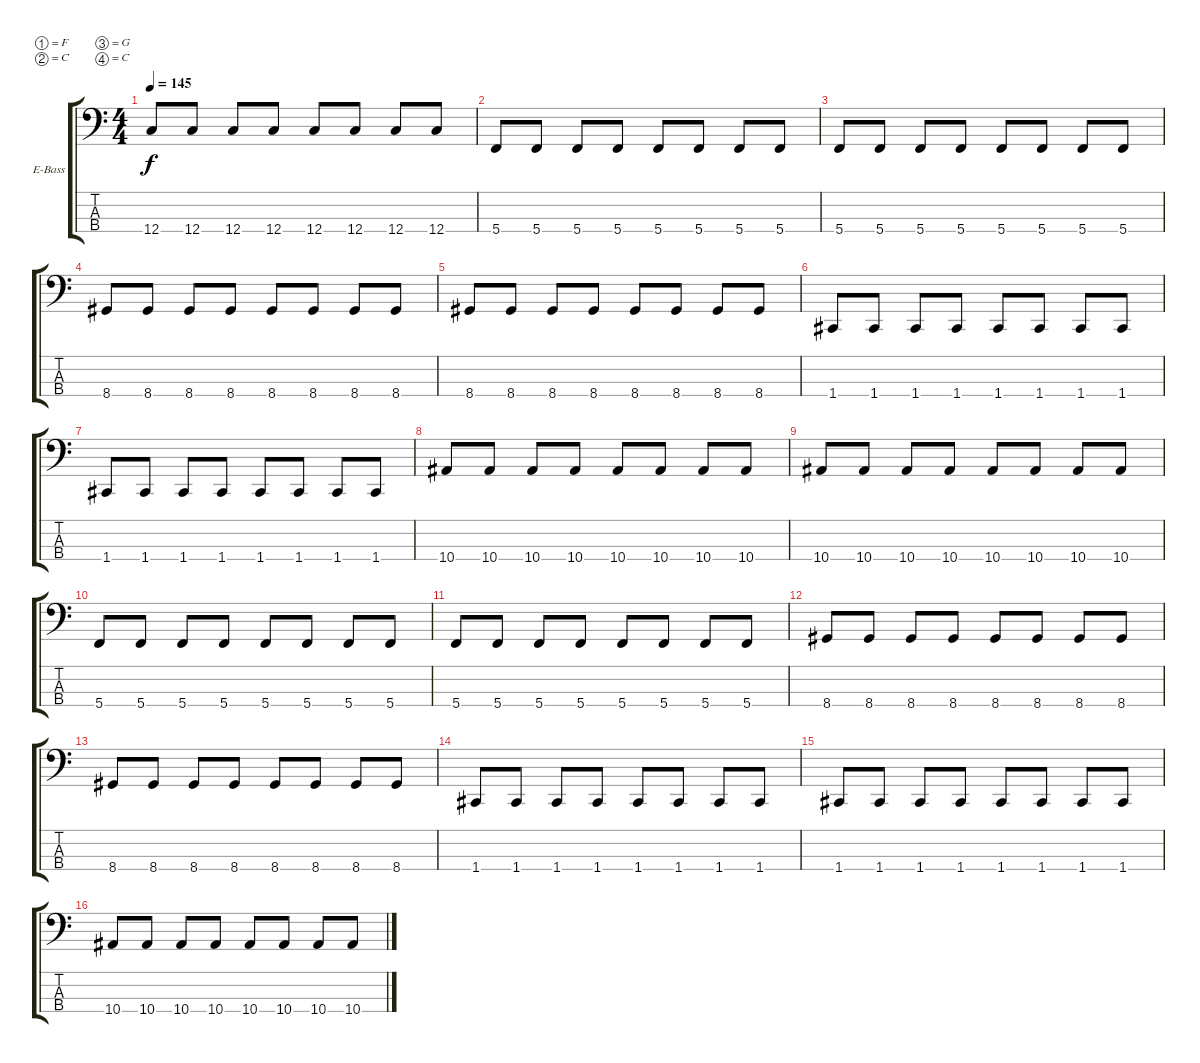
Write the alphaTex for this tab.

\bracketExtendMode groupsimilarinstruments
\firstSystemTrackNameOrientation horizontal
\otherSystemsTrackNameOrientation horizontal
\track ("Bass" "E-Bass") {instrument electricbasspick}
\staff {score tabs}
\tuning (F2 C2 G1 C1)
\ts (4 4)
\tempo 145
\clef f4
\ks c
12.4.8{dy f} 12.4.8 12.4.8 12.4.8 12.4.8 12.4.8 12.4.8 12.4.8 |
\section ("" "")
5.4.8 5.4.8 5.4.8 5.4.8 5.4.8 5.4.8 5.4.8 5.4.8 |
5.4.8 5.4.8 5.4.8 5.4.8 5.4.8 5.4.8 5.4.8 5.4.8 |
8.4.8 8.4.8 8.4.8 8.4.8 8.4.8 8.4.8 8.4.8 8.4.8 |
8.4.8 8.4.8 8.4.8 8.4.8 8.4.8 8.4.8 8.4.8 8.4.8 |
1.4.8 1.4.8 1.4.8 1.4.8 1.4.8 1.4.8 1.4.8 1.4.8 |
1.4.8 1.4.8 1.4.8 1.4.8 1.4.8 1.4.8 1.4.8 1.4.8 |
10.4.8 10.4.8 10.4.8 10.4.8 10.4.8 10.4.8 10.4.8 10.4.8 |
10.4.8 10.4.8 10.4.8 10.4.8 10.4.8 10.4.8 10.4.8 10.4.8 |
5.4.8 5.4.8 5.4.8 5.4.8 5.4.8 5.4.8 5.4.8 5.4.8 |
5.4.8 5.4.8 5.4.8 5.4.8 5.4.8 5.4.8 5.4.8 5.4.8 |
8.4.8 8.4.8 8.4.8 8.4.8 8.4.8 8.4.8 8.4.8 8.4.8 |
8.4.8 8.4.8 8.4.8 8.4.8 8.4.8 8.4.8 8.4.8 8.4.8 |
1.4.8 1.4.8 1.4.8 1.4.8 1.4.8 1.4.8 1.4.8 1.4.8 |
1.4.8 1.4.8 1.4.8 1.4.8 1.4.8 1.4.8 1.4.8 1.4.8 |
10.4.8 10.4.8 10.4.8 10.4.8 10.4.8 10.4.8 10.4.8 10.4.8
